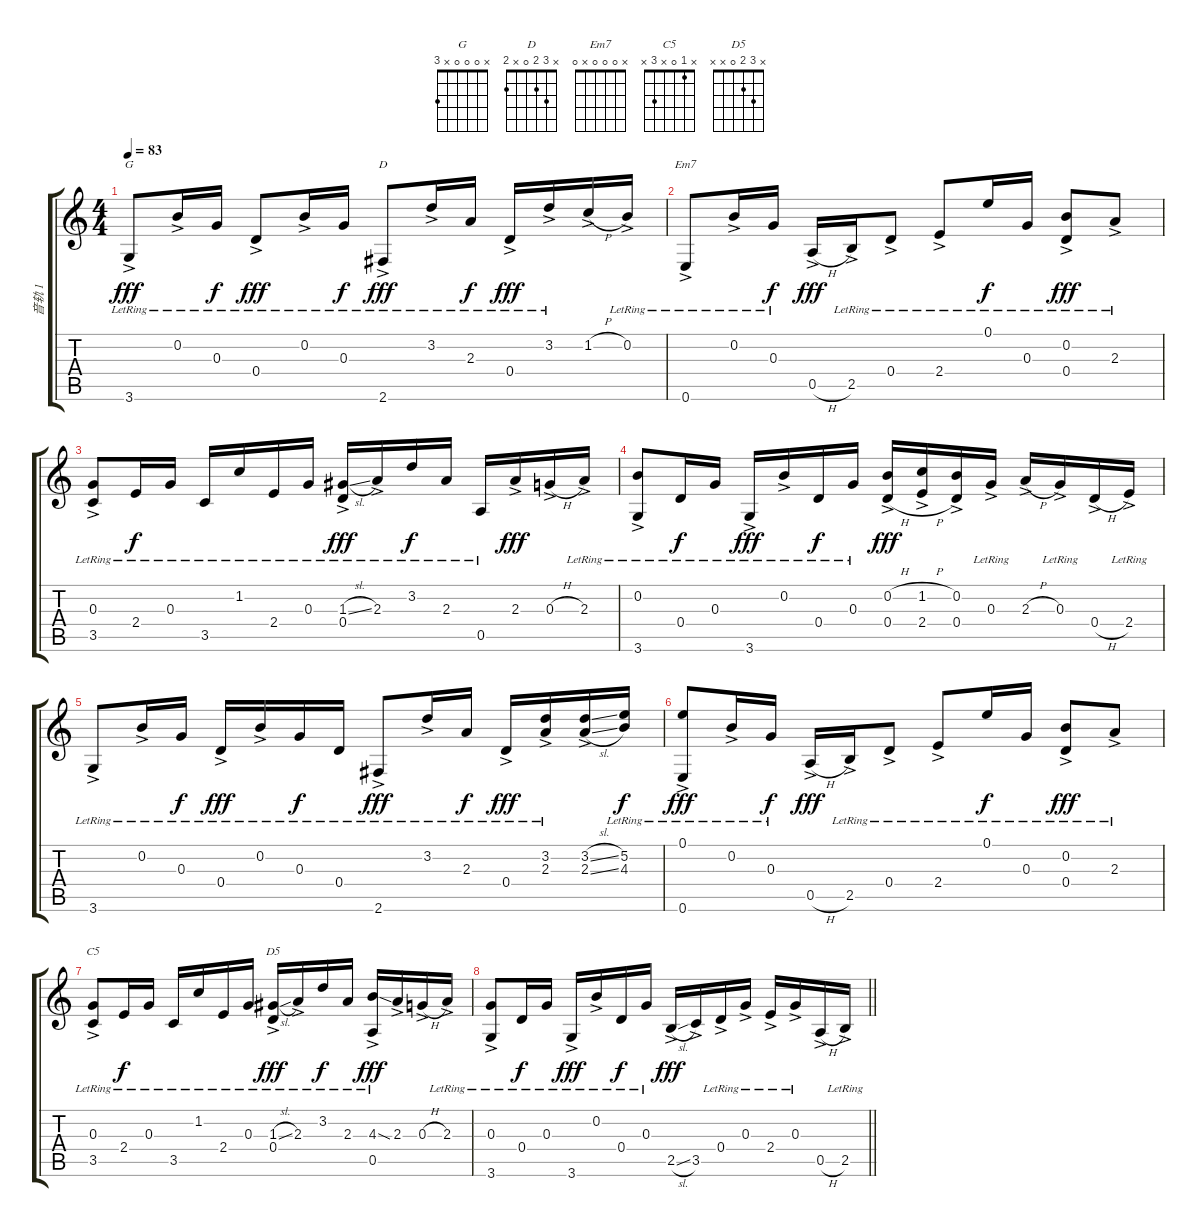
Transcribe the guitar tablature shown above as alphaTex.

\track ("音轨 1" "音轨 1") {instrument acousticguitarsteel}
\staff {score tabs}
\tuning (E4 B3 G3 D3 A2 E2) {hide}
\chord ("G" x 0 0 0 x 3)
\chord ("D" x 3 2 0 x 2)
\chord ("Em7" x 0 0 0 x 0)
\chord ("C5" x 1 0 x 3 x)
\chord ("D5" x 3 2 0 x x)
\ts (4 4)
\tempo 83
\clef g2
\ks c
3.6{ac lr}.8{ch "G" dy fff} 0.2{ac lr}.16 0.3{lr}.16{dy f} 0.4{ac lr}.8{dy fff} 0.2{ac lr}.16 0.3{lr}.16{dy f} 2.6{ac lr}.8{ch "D" dy fff} 3.2{ac lr}.16 2.3{lr}.16{dy f} 0.4{ac lr}.16{dy fff} 3.2{ac lr}.16 1.2{h ac}.16 0.2{ac lr}.16 |
0.6{ac lr}.8{ch "Em7"} 0.2{ac lr}.16 0.3{lr}.16{dy f} 0.5{h ac}.16{dy fff} 2.5{ac lr}.16 0.4{ac lr}.8 2.4{ac lr}.8 0.1{lr}.16{dy f} 0.3{lr}.16 (0.2{ac lr} 0.4{lr}).8{dy fff} 2.3{ac lr}.8 |
(0.3{ac lr} 3.5{ac lr}).8 2.4{lr}.16{dy f} 0.3{lr}.16 3.5{lr}.16 1.2{lr}.16 2.4{lr}.16 0.3{lr}.16 (1.3{sl} 0.4{ac lr}).16{dy fff} 2.3{ac lr}.16 3.2{lr}.16{dy f} 2.3{lr}.16 0.5{lr}.16 2.3{ac}.16{dy fff} 0.3{h ac}.16 2.3{ac lr}.16 |
(0.2{ac lr} 3.6{ac lr}).8 0.4{lr}.16{dy f} 0.3{lr}.16 3.6{ac lr}.16{dy fff} 0.2{ac lr}.16 0.4{lr}.16{dy f} 0.3{lr}.16 (0.2{h ac} 0.4{h ac}).16{dy fff} (1.2{h ac} 2.4{h ac}).16 (0.2{ac} 0.4{ac}).16 0.3{ac lr}.16 2.3{h ac}.16 0.3{ac lr}.16 0.4{h ac}.16 2.4{ac lr}.16 |
3.6{ac lr}.8 0.2{ac lr}.16 0.3{lr}.16{dy f} 0.4{ac lr}.16{dy fff} 0.2{ac lr}.16 0.3{lr}.16{dy f} 0.4{lr}.16 2.6{ac lr}.8{dy fff} 3.2{ac lr}.16 2.3{lr}.16{dy f} 0.4{ac lr}.16{dy fff} (3.2{ac lr} 2.3{lr}).16 (3.2{sl ac} 2.3{sl}).16 (5.2{lr} 4.3).16{dy f} |
(0.1{ac lr} 0.6{ac lr}).8{dy fff} 0.2{ac lr}.16 0.3{lr}.16{dy f} 0.5{h ac}.16{dy fff} 2.5{ac lr}.16 0.4{ac lr}.8 2.4{ac lr}.8 0.1{lr}.16{dy f} 0.3{lr}.16 (0.2{ac lr} 0.4{lr}).8{dy fff} 2.3{ac lr}.8 |
(0.3{ac lr} 3.5{ac lr}).8{ch "C5"} 2.4{lr}.16{dy f} 0.3{lr}.16 3.5{lr}.16 1.2{lr}.16 2.4{lr}.16 0.3{lr}.16 (1.3{sl} 0.4{ac lr}).16{ch "D5" dy fff} 2.3{ac lr}.16 3.2{lr}.16{dy f} 2.3{lr}.16 (4.3{sod ac} 0.5{lr}).16{dy fff} 2.3{ac}.16 0.3{h ac}.16 2.3{ac lr}.16 |
\barLineRight lightlight
(0.3{ac lr} 3.6{ac lr}).8 0.4{lr}.16{dy f} 0.3{lr}.16 3.6{ac lr}.16{dy fff} 0.2{ac lr}.16 0.4{lr}.16{dy f} 0.3{lr}.16 2.5{sl ac}.16{dy fff} 3.5{ac}.16 0.4{ac lr}.16 0.3{ac lr}.16 2.4{ac lr}.16 0.3{ac lr}.16 0.5{h ac}.16 2.5{ac lr}.16
